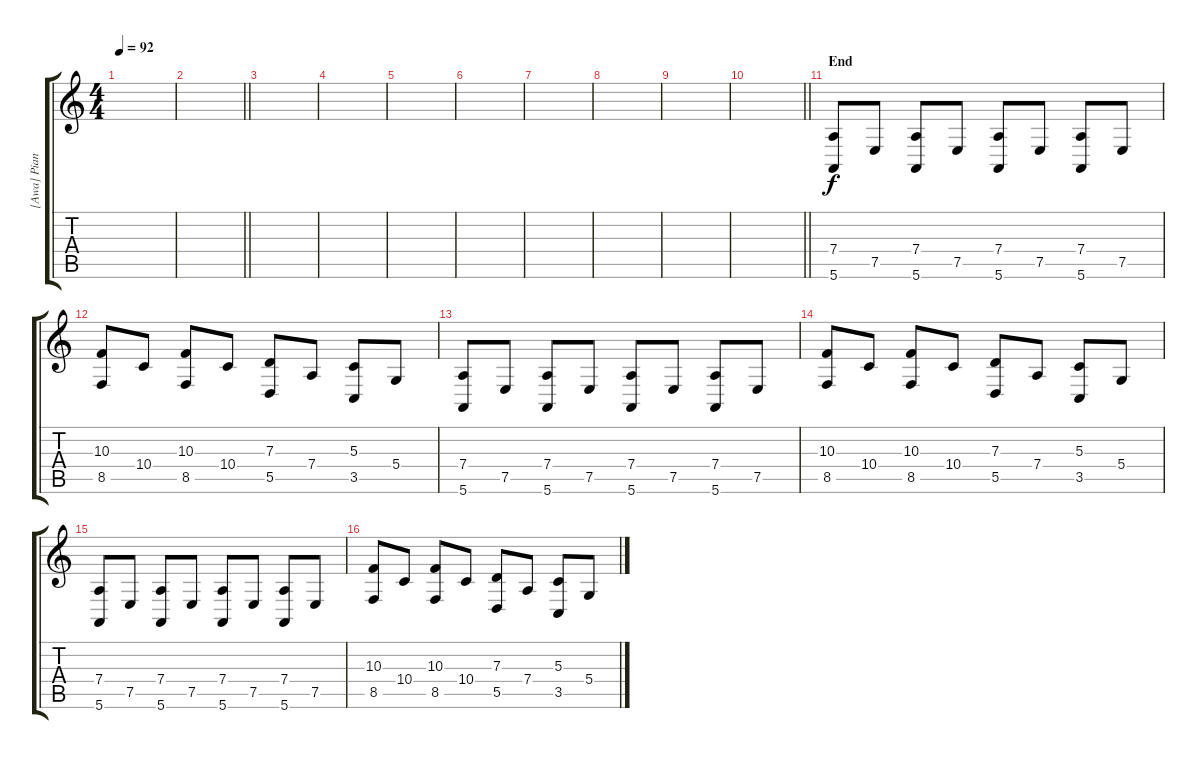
\track ("[Awa] Piano Right Hand" "[Awa] Pian") {instrument brightacousticpiano}
\staff {score tabs}
\tuning (E4 B3 G3 D3 A2 E2) {hide}
\ts (4 4)
\tempo 92
\clef g2
\ks c
|
\barLineRight lightlight
|
|
|
|
|
|
|
|
\barLineRight lightlight
|
\section ("" "End")
(7.4 5.6).8 7.5.8 (7.4 5.6).8 7.5.8 (7.4 5.6).8 7.5.8 (7.4 5.6).8 7.5.8 |
(10.3 8.5).8 10.4.8 (10.3 8.5).8 10.4.8 (7.3 5.5).8 7.4.8 (5.3 3.5).8 5.4.8 |
(7.4 5.6).8 7.5.8 (7.4 5.6).8 7.5.8 (7.4 5.6).8 7.5.8 (7.4 5.6).8 7.5.8 |
(10.3 8.5).8 10.4.8 (10.3 8.5).8 10.4.8 (7.3 5.5).8 7.4.8 (5.3 3.5).8 5.4.8 |
(7.4 5.6).8 7.5.8 (7.4 5.6).8 7.5.8 (7.4 5.6).8 7.5.8 (7.4 5.6).8 7.5.8 |
(10.3 8.5).8 10.4.8 (10.3 8.5).8 10.4.8 (7.3 5.5).8 7.4.8 (5.3 3.5).8 5.4.8
